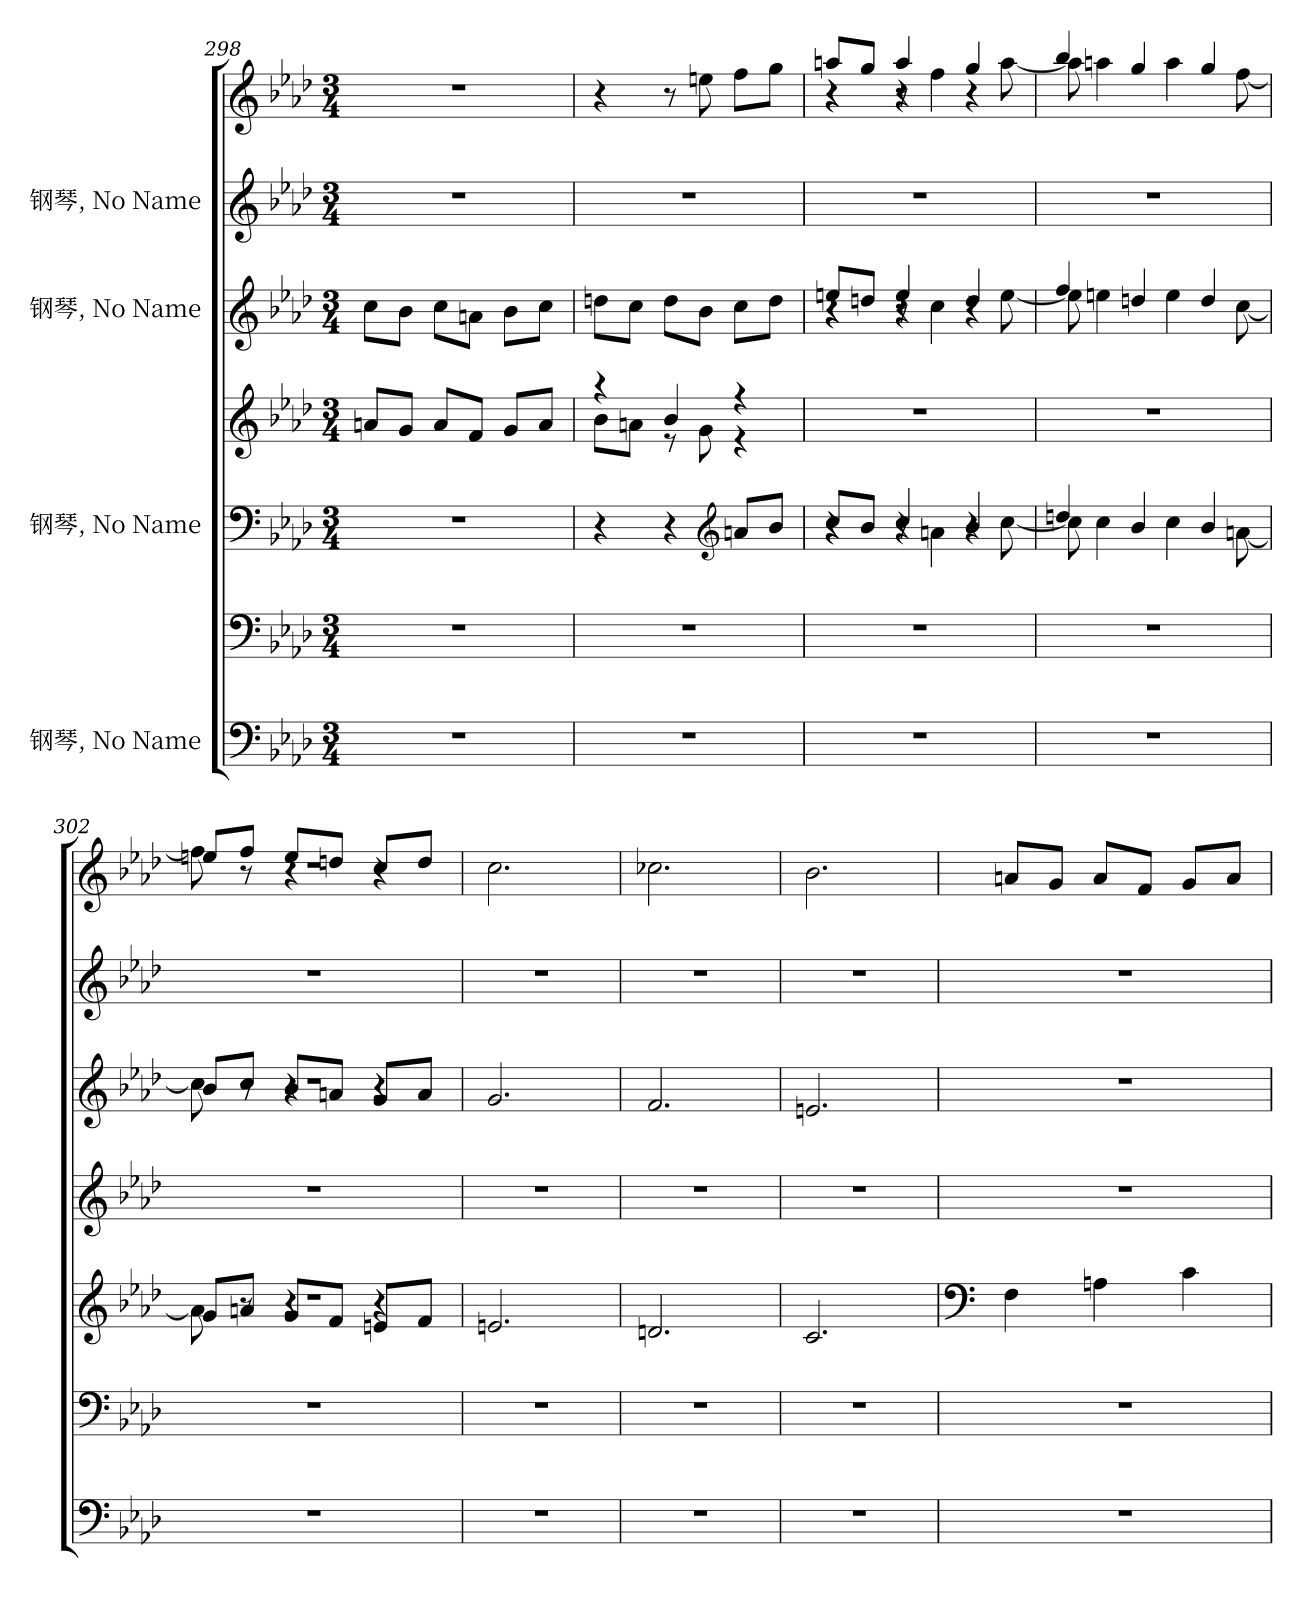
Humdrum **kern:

**kern	**kern	**kern	**kern	**kern	**kern	**kern
*part4	*part4	*part3	*part3	*part2	*part1	*part1
*staff7	*staff6	*staff5	*staff4	*staff3	*staff2	*staff1
*I"钢琴, No Name	*	*I"钢琴, No Name	*	*I"钢琴, No Name	*I"钢琴, No Name	*
*clefF4	*clefF4	*clefF4	*clefG2	*clefG2	*clefG2	*clefG2
*k[b-e-a-d-]	*k[b-e-a-d-]	*k[b-e-a-d-]	*k[b-e-a-d-]	*k[b-e-a-d-]	*k[b-e-a-d-]	*k[b-e-a-d-]
*M3/4	*M3/4	*M3/4	*M3/4	*M3/4	*M3/4	*M3/4
=298	=298	=298	=298	=298	=298	=298
2.r	2.r	2.r	8an/L	8cc\L	2.r	2.r
.	.	.	8g/J	8b-\J	.	.
.	.	.	8a/L	8cc\L	.	.
.	.	.	8f/J	8an\J	.	.
.	.	.	8g/L	8b-\L	.	.
.	.	.	8a/J	8cc\J	.	.
=299	=299	=299	=299	=299	=299	=299
*	*	*	*^	*	*	*
2.r	2.r	4r	4r	8b-\L	8ddn\L	2.r	4r
.	.	.	.	8an\J	8cc\J	.	.
.	.	4r	4b-/	8r	8dd\L	.	8r
.	.	.	.	8g\	8b-\J	.	8een\
*	*	*clefG2	*	*	*	*	*
.	.	8an/L	4r	4r	8cc\L	.	8ff\L
.	.	8b-/J	.	.	8dd\J	.	8gg\J
*	*	*	*v	*v	*	*	*
!!LO:PB:g=z
=300	=300	=300	=300	=300	=300	=300
*	*	*^	*	*^	*	*^
*	*	*	*^	*	*	*^	*	*	*^
2.r	2.r	4r	4r	8cc/L	2.r	4r	4r	8een/L	2.r	4r	4r	8aan/L
.	.	.	.	8b-/J	.	.	.	8ddn/J	.	.	.	8gg/J
.	.	4cc/	8r	4r	.	4ee/	8r	4r	.	4aa/	8r	4r
.	.	.	4an\	.	.	.	4cc\	.	.	.	4ff\	.
.	.	4b-/	.	4r	.	4dd/	.	4r	.	4gg/	.	4r
.	.	.	[8cc\	.	.	.	[8ee\	.	.	.	[8aa\	.
*	*	*v	*v	*v	*	*v	*v	*v	*	*v	*v	*v
=301	=301	=301	=301	=301	=301	=301
*	*	*	*	*	*	*MM196
*	*	*^	*	*^	*	*^
2.r	2.r	4ddn/	8cc\]	2.r	4ff/	8ee\]	2.r	4bb-/	8aa\]
.	.	.	4cc\	.	.	4een\	.	.	4aan\
.	.	4b-/	.	.	4ddn/	.	.	4gg/	.
.	.	.	4cc\	.	.	4ee\	.	.	4aa\
.	.	4b-/	.	.	4dd/	.	.	4gg/	.
.	.	.	[8an\	.	.	[8cc\	.	.	[8ff\
*	*	*v	*v	*	*v	*v	*	*v	*v
=302	=302	=302	=302	=302	=302	=302
*	*	*	*	*	*	*MM194
*	*	*^	*	*^	*	*^
*	*	*	*^	*	*	*^	*	*	*^
2.r	2.r	2.r	8a\]	8g/L	2.r	2.r	8cc\]	8b-/L	2.r	2.r	8ff\]	8een/L
.	.	.	8r	8an/J	.	.	8r	8cc/J	.	.	8r	8ff/J
.	.	.	4r	8g/L	.	.	4r	8b-/L	.	.	4r	8ee/L
.	.	.	.	8f/J	.	.	.	8an/J	.	.	.	8ddn/J
.	.	.	4r	8en/L	.	.	4r	8g/L	.	.	4r	8cc/L
.	.	.	.	8f/J	.	.	.	8a/J	.	.	.	8dd/J
*	*	*v	*v	*v	*	*v	*v	*v	*	*v	*v	*v
=303	=303	=303	=303	=303	=303	=303
*	*	*	*	*	*	*MM188
2.r	2.r	2.en/	2.r	2.g/	2.r	2.cc\
=304	=304	=304	=304	=304	=304	=304
*	*	*	*	*	*	*MM181
2.r	2.r	2.dn/	2.r	2.f/	2.r	2.cc-X\
=305	=305	=305	=305	=305	=305	=305
*	*	*	*	*	*	*MM170
2.r	2.r	2.c/	2.r	2.en/	2.r	2.b-\
!!LO:PB:g=z
=306	=306	=306	=306	=306	=306	=306
*	*	*clefF4	*	*	*	*
*	*	*	*	*	*	*MM197
2.r	2.r	4F\	2.r	2.r	2.r	8an/L
.	.	.	.	.	.	8g/J
.	.	4An\	.	.	.	8a/L
.	.	.	.	.	.	8f/J
.	.	4c\	.	.	.	8g/L
.	.	.	.	.	.	8a/J
=	=	=	=	=	=	=
*-	*-	*-	*-	*-	*-	*-
